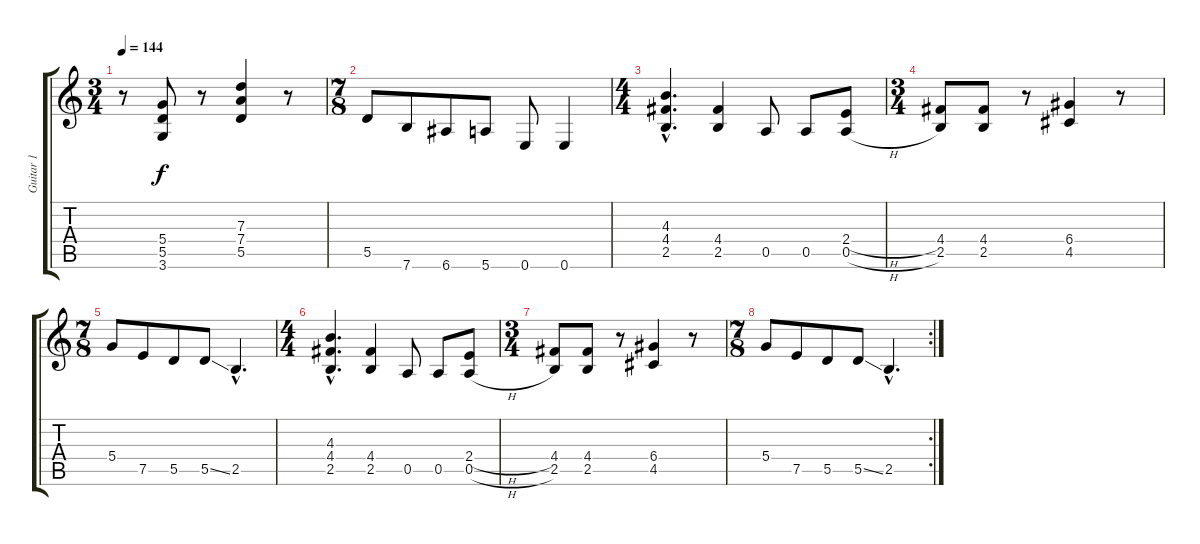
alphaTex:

\track ("Guitar 1" "Guitar 1") {instrument overdrivenguitar}
\staff {score tabs}
\tuning (E4 B3 G3 D3 A2 E2) {hide}
\ts (3 4)
\tempo 144
\clef g2
\ks c
r.8{dy f} (5.4 5.5 3.6).8 r.8 (7.3 7.4 5.5).4 r.8 |
\ts (7 8)
5.5.8 7.6.8 6.6.8 5.6.8 0.6.8 0.6.4 |
\ts (4 4)
(4.3{hac} 4.4{hac} 2.5{hac}).4{d} (4.4 2.5).4 0.5.8 0.5.8 (2.4{h} 0.5{h}).8 |
\ts (3 4)
(4.4 2.5).8 (4.4 2.5).8 r.8 (6.4 4.5).4 r.8 |
\ts (7 8)
5.4.8 7.5.8 5.5.8 5.5{ss}.8 2.5{hac}.4{d} |
\ts (4 4)
(4.3{hac} 4.4{hac} 2.5{hac}).4{d} (4.4 2.5).4 0.5.8 0.5.8 (2.4{h} 0.5{h}).8 |
\ts (3 4)
(4.4 2.5).8 (4.4 2.5).8 r.8 (6.4 4.5).4 r.8 |
\rc 2
\ts (7 8)
5.4.8 7.5.8 5.5.8 5.5{ss}.8 2.5{hac}.4{d}
